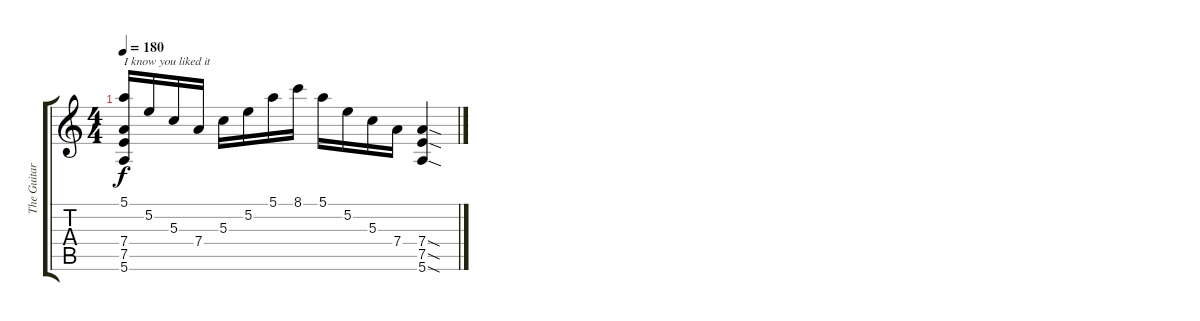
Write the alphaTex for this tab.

\track ("The Guitarist" "The Guitar") {instrument distortionguitar}
\staff {score tabs}
\tuning (E4 B3 G3 D3 A2 E2) {hide}
\ts (4 4)
\tempo 180
\clef g2
\ks c
(5.1 7.4 7.5 5.6).16{txt "I know you liked it" dy f} 5.2.16 5.3.16 7.4.16 5.3.16 5.2.16 5.1.16 8.1.16 5.1.16 5.2.16 5.3.16 7.4.16 (7.4{sod} 7.5{sod} 5.6{sod}).4
